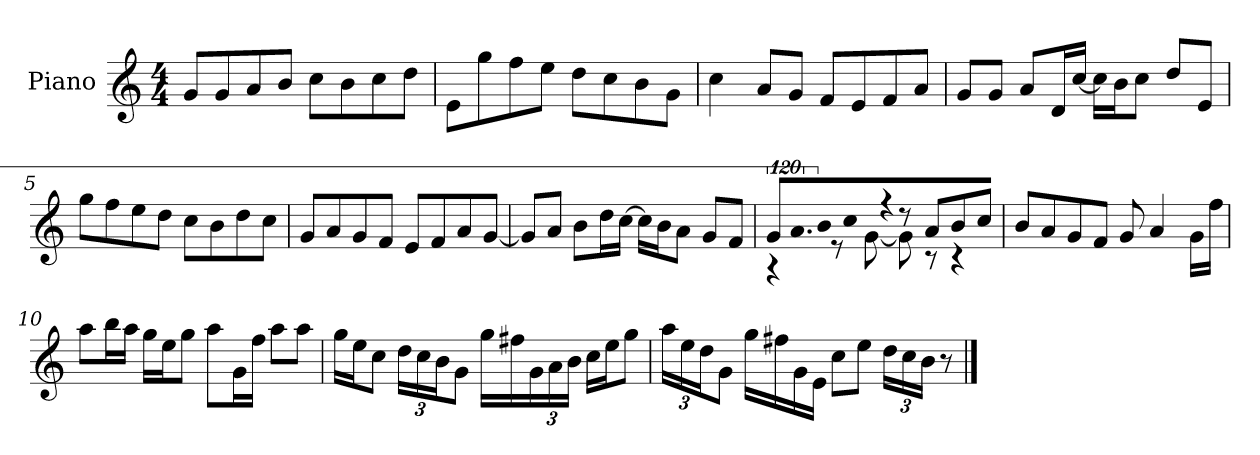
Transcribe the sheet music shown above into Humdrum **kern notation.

**kern
*part1
*staff1
*I"Piano
*I'P-no
*clefG2
*k[]
*M4/4
*MM90
=1
8g/L
8g/
8a/
8b/J
8cc\L
8b\
8cc\
8dd\J
=2
8e\L
8gg\
8ff\
8ee\J
8dd\L
8cc\
8b\
8g\J
=3
4cc\
8a/L
8g/J
8f/L
8e/
8f/
8a/J
=4
8g/L
8g/J
8a/L
16d/L
[16cc/JJ
16cc\LL]
16b\J
8cc\J
8dd/L
8e/J
=5
8gg\L
8ff\
8ee\
8dd\J
8cc\L
8b\
8dd\
8cc\J
!!LO:LB:g=z
=6
8g/L
8a/
8g/
8f/J
8e/L
8f/
8a/
[8g/J
=7
8g/L]
8a/J
8b\L
16dd\L
[16cc\JJ
16cc\LL]
16b\J
8a\J
8g/L
8f/J
=8
!LO:N:vis=16.
*^
960%103g/LL	4r
!LO:N:vis=16.	!
960%103a/	.
!LO:N:vis=16	!
1920%137b/J	.
.	8r
!LO:N:vis=8	!
960%137cc/J	.
.	[8g\
!LO:N:vis=16	!
1920%137r	.
8r	8g\]
8a/L	8r
8b/	4r
8cc/J	.
*v	*v
=9
8b/L
8a/
8g/
8f/J
8g/
4a/
16g\LL
16ff\JJ
!!LO:LB:g=z
=10
8aa\L
16bb\L
16aa\JJ
16gg\LL
16ee\J
8gg\J
8aa\L
16g\L
16ff\JJ
8aa\L
8aa\J
=11
16gg\LL
16ee\J
8cc\J
*Xbrackettup
24dd\LL
24cc\
24b\J
8g\J
16gg\LL
16ff#X\
24g\
24a\
24b\JJ
16cc\LL
16ee\J
8gg\J
=12
24aa\LL
24ee\
24dd\J
8g\J
16gg\LL
16ff#X\
16g\
16e\JJ
8cc\L
8ee\J
24dd\LL
24cc\
24b\JJ
8r
==
*-
